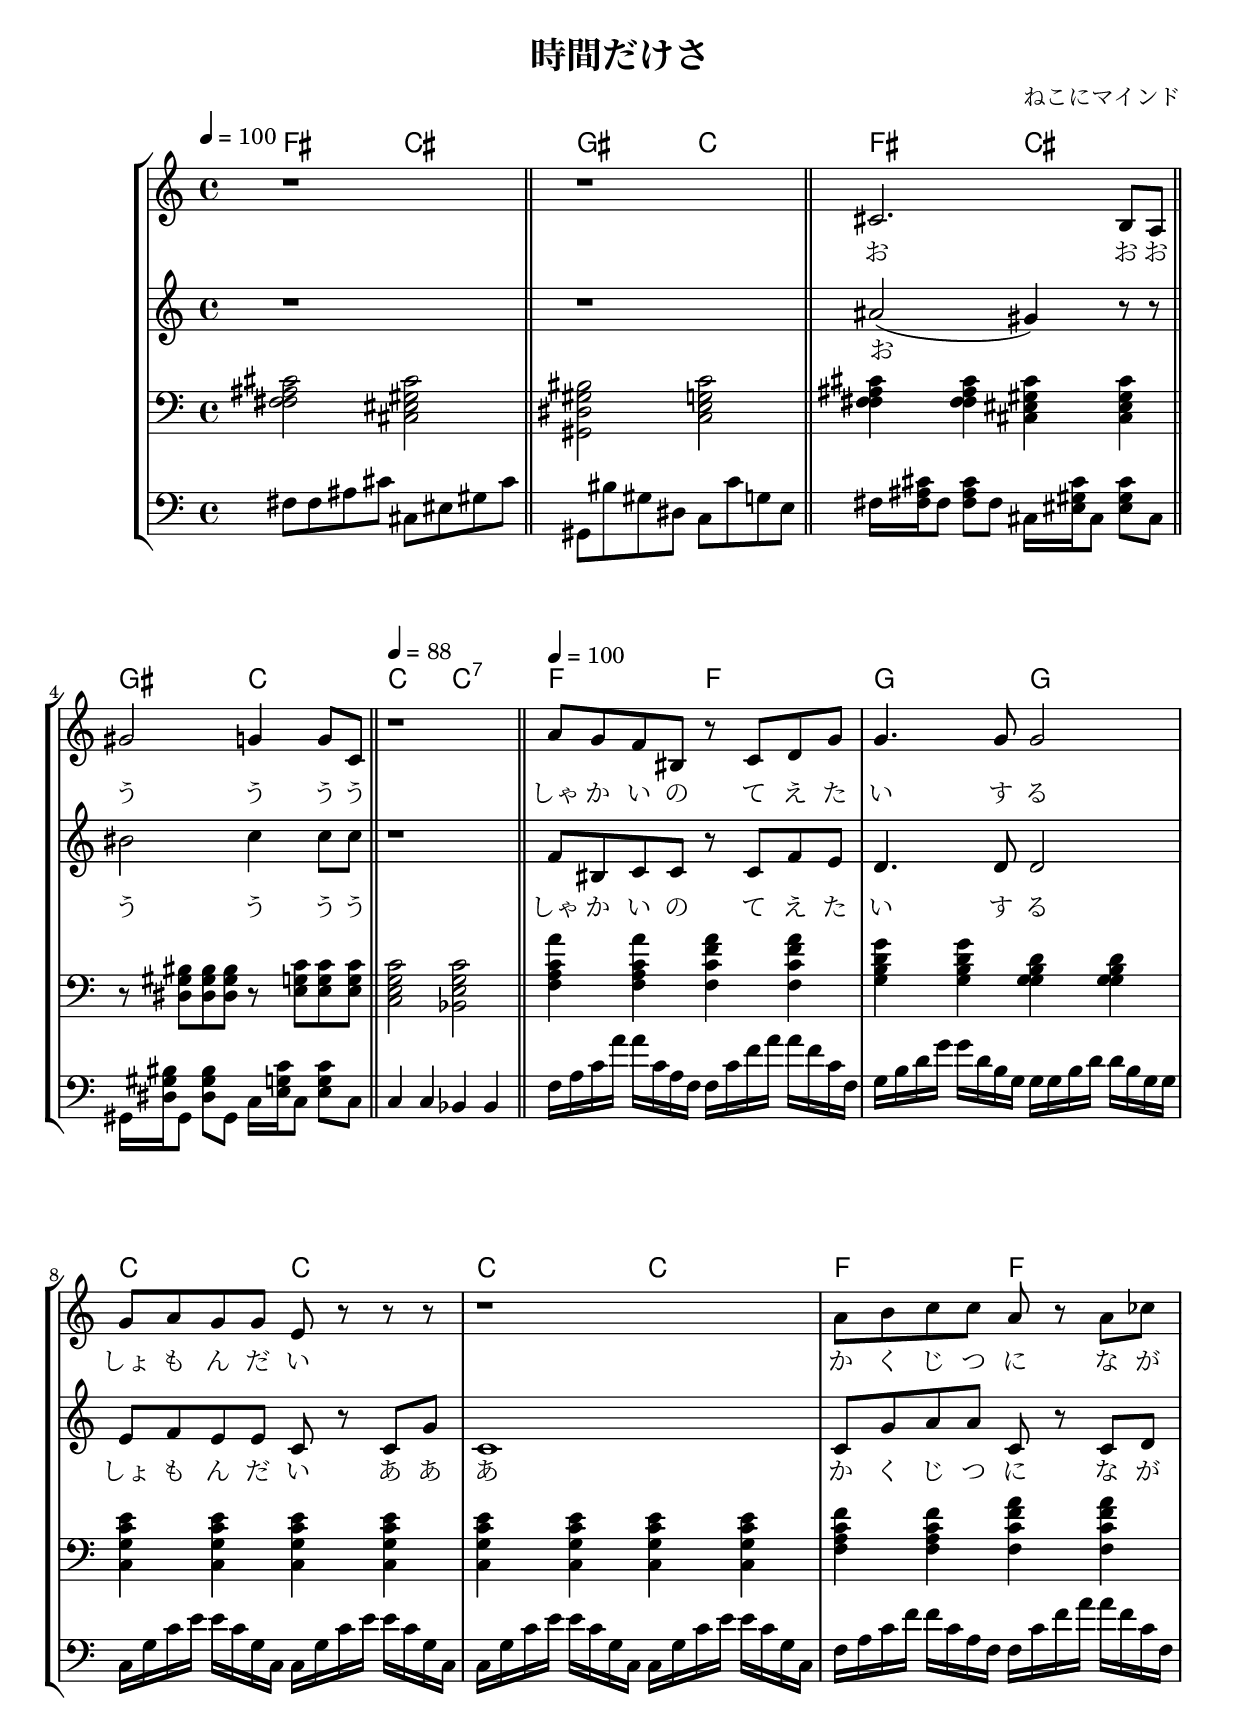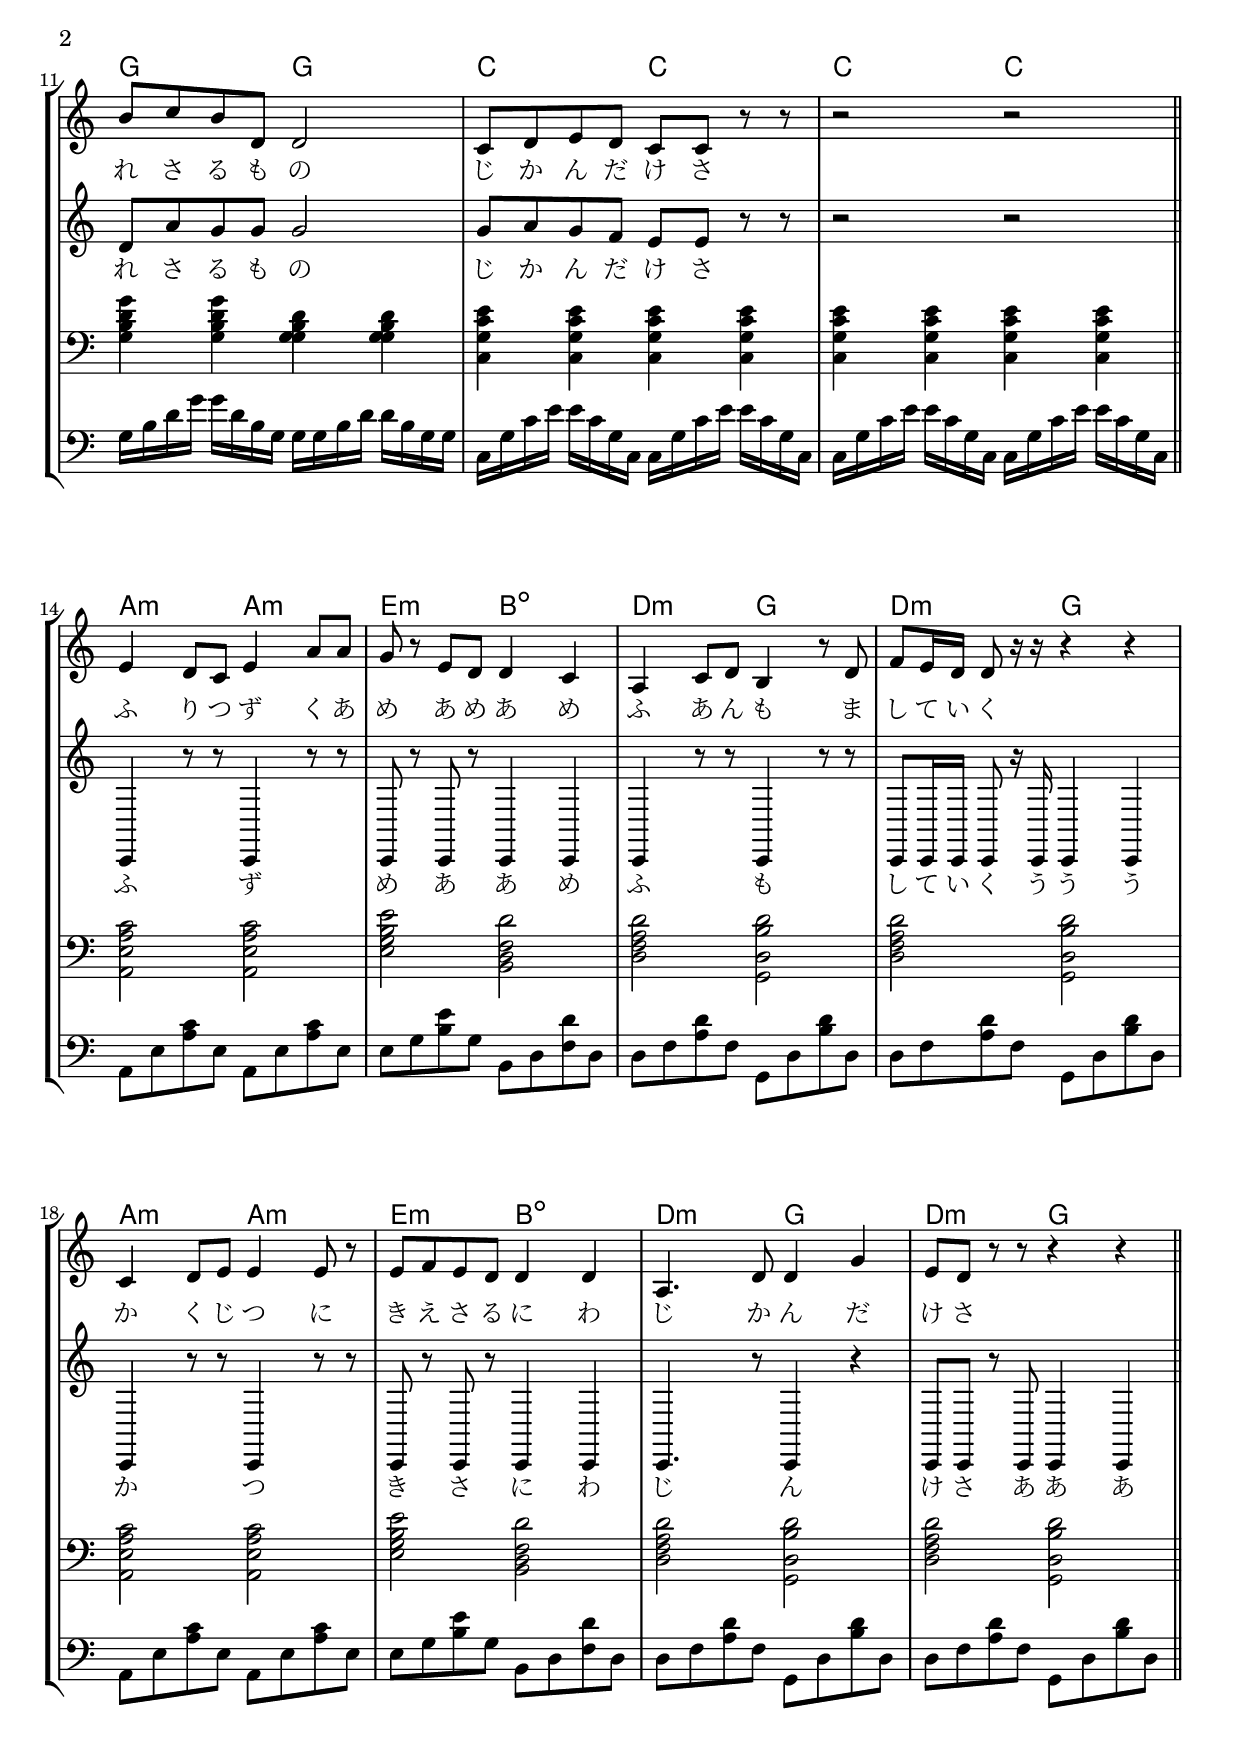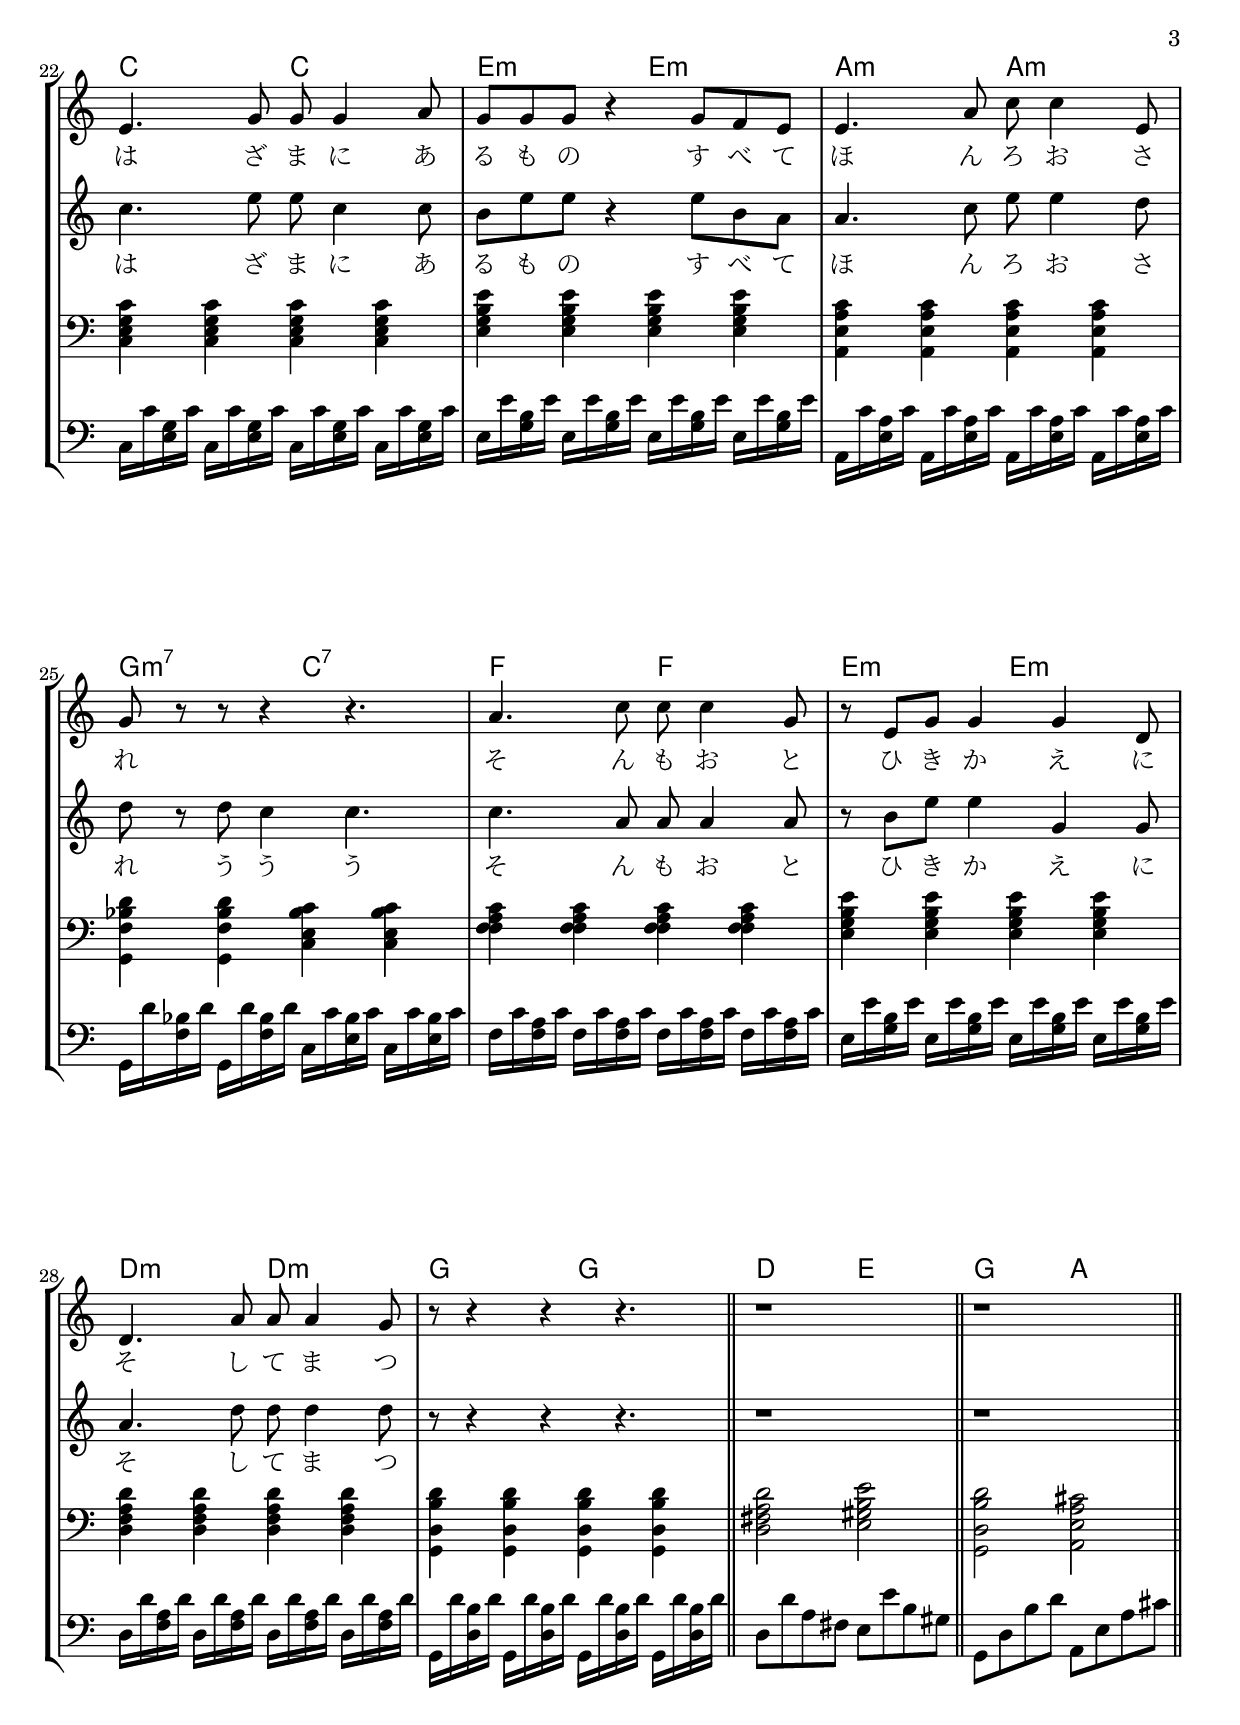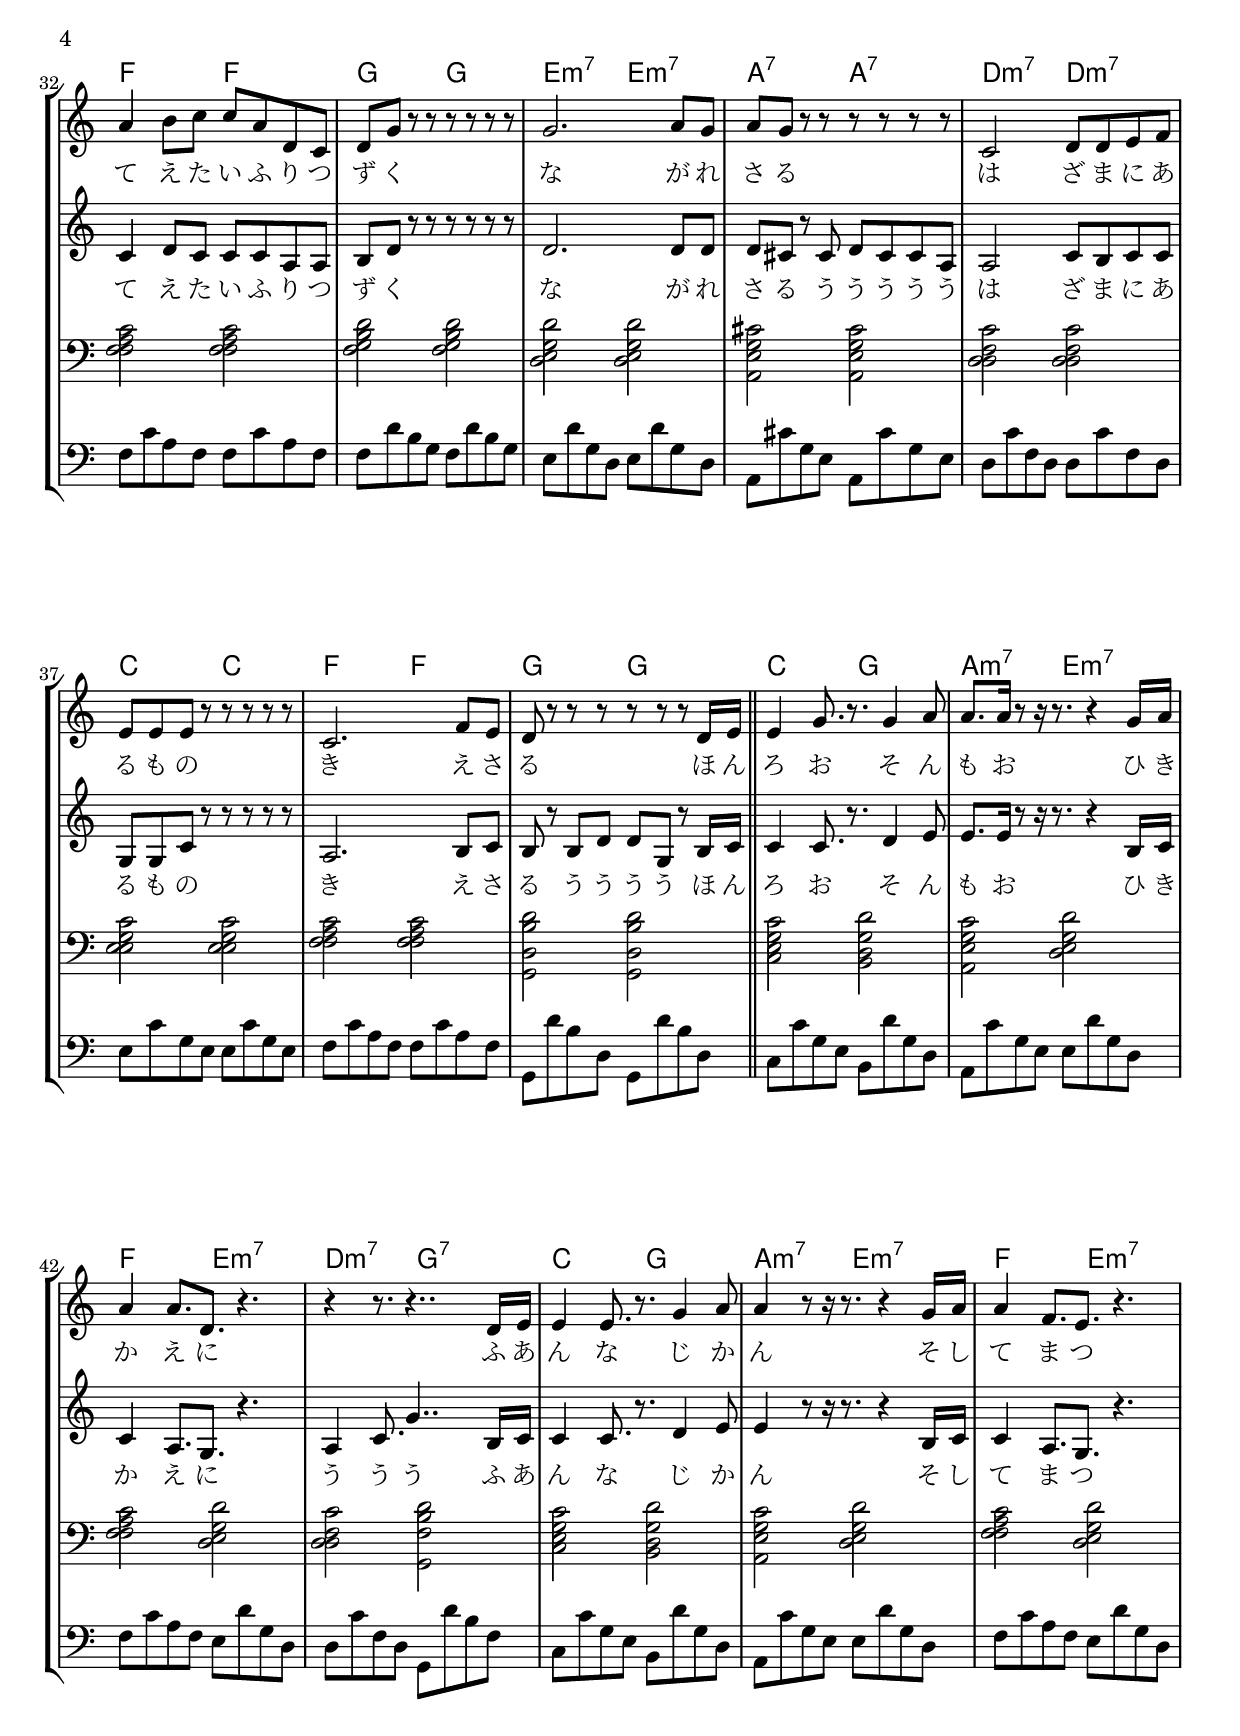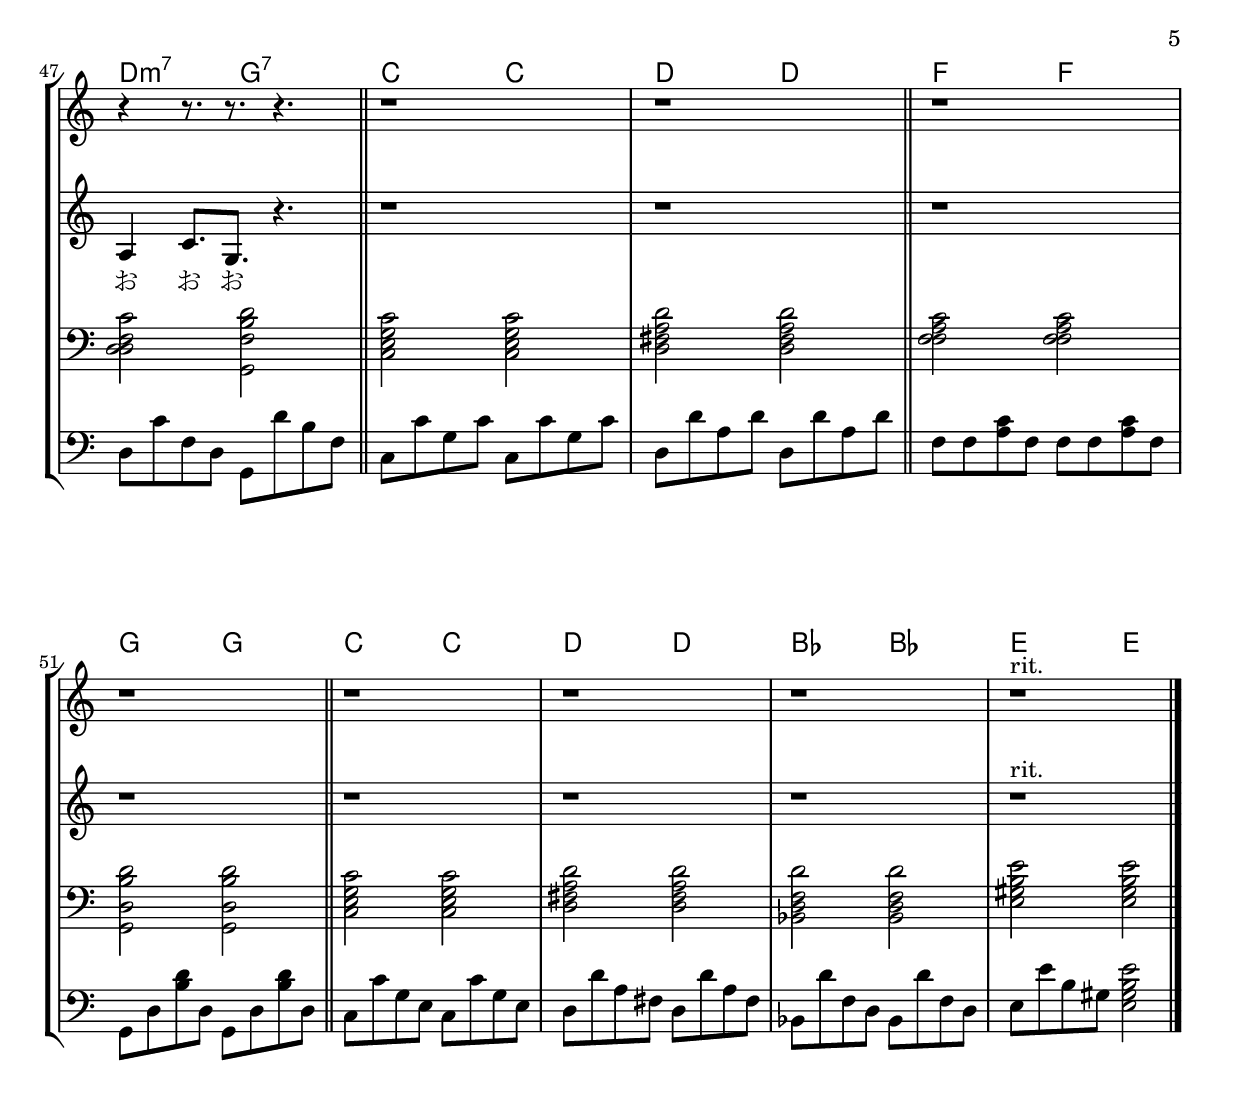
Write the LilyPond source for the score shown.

\version "2.12.1"

\header {
	title = \markup {時間だけさ}
	composer = \markup \center-column {ねこにマインド}
}

harmony = \chordmode {
	fis2 cis 

	gis c 

	fis cis 

	gis c 

	c c:7 

	f f g g c c c c f f g g c c c c 

	a:m a:m e:m b:dim d:m g d:m g a:m a:m e:m b:dim d:m g d:m g 

	c c e:m e:m a:m a:m g:min7 c:7 f f e:m e:m d:m d:m g g 

	d e 

	g a 

	f f g g e:min7 e:min7 a:7 a:7 d:min7 d:min7 c c f f g g 

	c g a:min7 e:min7 f e:min7 d:min7 g:7 c g a:min7 e:min7 f e:min7 d:min7 g:7 

	c c d d 

	f f g g 

	c c d d bes bes e e 
}

melody = {
	\key c \major
	\tempo 4 = 100
	r1   
	r1   
	\set Staff.midiInstrument = #"Lead 1 (square)"
	\set Staff.midiMinimumVolume = #0.7
	\set Staff.midiMaximumVolume = #0.9
	cis'2.  b8  a8
	\set Staff.midiInstrument = #"Synth Drum"
	\set Staff.midiMinimumVolume = #0.7
	\set Staff.midiMaximumVolume = #0.9
	gis'2  g'4  g'8  c'8
	\tempo 4 = 88
	r1   
	\set Staff.midiInstrument = #"mmi0.45"
	\set Staff.midiMinimumVolume = #0.7
	\set Staff.midiMaximumVolume = #0.9
		\tempo 4 = 100
a'8  g'8  f'8  bis8  r8  c'8  d'8  g'8 
	g'4.  g'8  g'2 
	g'8  a'8  g'8  g'8  e'8  r8  r8  r8 
	r1 
	a'8  b'8  c''8  c''8  a'8  r8  a'8  ces''8 
	b'8  c''8  b'8  d'8  d'2 
	c'8  d'8  e'8  d'8  c'8  c'8  r8  r8 
	r2  r2
	\set Staff.midiInstrument = #"mmi0.45"
	\set Staff.midiMinimumVolume = #0.7
	\set Staff.midiMaximumVolume = #0.9
	e'4  d'8  c'8  e'4  a'8  a'8 
	g'8  r8  e'8  d'8  d'4  c'4 
	a4  c'8  d'8  b4  r8  d'8 
	f'8  e'16  d'16  d'8  r16  r16  r4  r4 
	c'4  d'8  e'8  e'4  e'8  r8 
	e'8  f'8  e'8  d'8  d'4  d'4 
	a4.  d'8  d'4  g'4 
	e'8  d'8  r8  r8  r4  r4
	\set Staff.midiInstrument = #"mmi0.45"
	\set Staff.midiMinimumVolume = #0.7
	\set Staff.midiMaximumVolume = #0.9
	e'4.  g'8  g'8  g'4  a'8 
	g'8  g'8  g'8  r4  g'8  f'8  e'8 
	e'4.  a'8  c''8  c''4  e'8 
	g'8  r8  r8  r4  r4. 
	a'4.  c''8  c''8  c''4  g'8 
	r8  e'8  g'8  g'4  g'4  d'8 
	d'4.  a'8  a'8  a'4  g'8 
	r8  r4  r4  r4.
	r1   
	r1   
	\set Staff.midiInstrument = #"Pad 3 (polysynth)"
	\set Staff.midiMinimumVolume = #0.7
	\set Staff.midiMaximumVolume = #0.9
	a'4  b'8  c''8  c''8  a'8  d'8  c'8 
	d'8  g'8  r8  r8  r8  r8  r8  r8 
	g'2.  a'8  g'8 
	a'8  g'8  r8  r8  r8  r8  r8  r8 
	c'2  d'8  d'8  e'8  f'8 
	e'8  e'8  e'8  r8  r8  r8  r8  r8 
	c'2.  f'8  e'8 
	d'8  r8  r8  r8  r8  r8  r8  	\set Staff.midiInstrument = #"Pad 5 (bowed)"
	\set Staff.midiMinimumVolume = #0.7
	\set Staff.midiMaximumVolume = #0.9
	d'16  e'16 
	e'4  g'8.  r8.  g'4  a'8 
	a'8.  a'16  r8  r16  r8.  r4  g'16  a'16 
	a'4  a'8.  d'8.  r4. 
	r4  r8.  r4..  d'16  e'16 
	e'4  e'8.  r8.  g'4  a'8 
	a'4  r8  r16  r8.  r4  g'16  a'16 
	a'4  f'8.  e'8.  r4. 
	r4  r8.  r8.  	r4. 	r1 | r1   
	r1 | r1   
	r1 | r1 | r1 | r1^"rit." \bar "|."
}

words = \lyricmode {
	
	
	お  お  お  
	う  う  う  う  
	
	しゃ  か  い  の  て  え  た  い  す  る  しょ  も  ん  だ  い  か  く  じ  つ  に  な  が  れ  さ  る  も  の  じ  か  ん  だ  け  さ  
	ふ  り  つ  ず  く  あ  め  あ  め  あ  め  ふ  あ  ん  も  ま  し  て  い  く  か  く  じ  つ  に  き  え  さ  る  に  わ  じ  か  ん  だ  け  さ  
	は  ざ  ま  に  あ  る  も  の  す  べ  て  ほ  ん  ろ  お  さ  れ  そ  ん  も  お  と  ひ  き  か  え  に  そ  し  て  ま  つ  
	
	
	て  え  た  い  ふ  り  つ  ず  く  な  が  れ  さ  る  は  ざ  ま  に  あ  る  も  の  き  え  さ  る  
	ほ  ん  ろ  お  そ  ん  も  お  ひ  き  か  え  に  ふ  あ  ん  な  じ  か  ん  そ  し  て  ま  つ  
	
	
	
}

secondmelody = {
	\key c \major
	\tempo 4 = 100
	r1   
	r1   
	\set Staff.midiInstrument = #"French Horn"
	\set Staff.midiMinimumVolume = #0.7
	\set Staff.midiMaximumVolume = #0.9
	ais'2  (gis'4)  r8  r8
	\set Staff.midiInstrument = #"Reverse Cymbal"
	\set Staff.midiMinimumVolume = #0.7
	\set Staff.midiMaximumVolume = #0.9
	bis'2  c''4  c''8  c''8
	\tempo 4 = 88
	r1   
	\set Staff.midiInstrument = #"Lead 7 (fifths)"
	\set Staff.midiMinimumVolume = #0.7
	\set Staff.midiMaximumVolume = #0.9
		\tempo 4 = 100
f'8  bis8  c'8  c'8  r8  c'8  f'8  e'8 
	d'4.  d'8  d'2 
	e'8  f'8  e'8  e'8  c'8  r8  c'8  g'8 
	c'1 
	c'8  g'8  a'8  a'8  c'8  r8  c'8  d'8 
	d'8  a'8  g'8  g'8  g'2 
	g'8  a'8  g'8  f'8  e'8  e'8  r8  r8 
	r2  r2
	\set Staff.midiInstrument = #"Slap Bass 1"
	\set Staff.midiMinimumVolume = #0.7
	\set Staff.midiMaximumVolume = #0.9
	c,4  r8  r8  c,4  r8  r8 
	c,8  r8  c,8  r8  c,4  c,4 
	c,4  r8  r8  c,4  r8  r8 
	c,8  c,16  c,16  c,8  r16  c,16  c,4  c,4 
	c,4  r8  r8  c,4  r8  r8 
	c,8  r8  c,8  r8  c,4  c,4 
	c,4.  r8  c,4  r4 
	c,8  c,8  r8  c,8  c,4  c,4
	\set Staff.midiInstrument = #"fss0.42"
	\set Staff.midiMinimumVolume = #0.7
	\set Staff.midiMaximumVolume = #0.9
	c''4.  e''8  e''8  c''4  c''8 
	b'8  e''8  e''8  r4  e''8  b'8  a'8 
	a'4.  c''8  e''8  e''4  d''8 
	d''8  r8  d''8  c''4  c''4. 
	c''4.  a'8  a'8  a'4  a'8 
	r8  b'8  e''8  e''4  g'4  g'8 
	a'4.  d''8  d''8  d''4  d''8 
	r8  r4  r4  r4.
	r1   
	r1   
	\set Staff.midiInstrument = #"String Ensemble 2"
	\set Staff.midiMinimumVolume = #0.7
	\set Staff.midiMaximumVolume = #0.9
	c'4  d'8  c'8  c'8  c'8  a8  a8 
	b8  d'8  r8  r8  r8  r8  r8  r8 
	d'2.  d'8  d'8 
	d'8  cis'8  r8  cis'8  d'8  cis'8  cis'8  a8 
	a2  c'8  b8  c'8  c'8 
	g8  g8  c'8  r8  r8  r8  r8  r8 
	a2.  b8  c'8 
	b8  r8  b8  d'8  d'8  g8  r8  	\set Staff.midiInstrument = #"Vibraphone"
	\set Staff.midiMinimumVolume = #0.7
	\set Staff.midiMaximumVolume = #0.9
	b16  c'16 
	c'4  c'8.  r8.  d'4  e'8 
	e'8.  e'16  r8  r16  r8.  r4  b16  c'16 
	c'4  a8.  g8.  r4. 
	a4  c'8.  g'4..  b16  c'16 
	c'4  c'8.  r8.  d'4  e'8 
	e'4  r8  r16  r8.  r4  b16  c'16 
	c'4  a8.  g8.  r4. 
	a4  c'8.  g8.  	r4. 	r1 | r1   
	r1 | r1   
	r1 | r1 | r1 | r1^"rit." \bar "|."
}

secondwords = \lyricmode {
	
	
	お  
	う  う  う  う  
	
	しゃ  か  い  の  て  え  た  い  す  る  しょ  も  ん  だ  い  あ  あ  あ  か  く  じ  つ  に  な  が  れ  さ  る  も  の  じ  か  ん  だ  け  さ  
	ふ  ず  め  あ  あ  め  ふ  も  し  て  い  く  う  う  う  か  つ  き  さ  に  わ  じ  ん  け  さ  あ  あ  あ  
	は  ざ  ま  に  あ  る  も  の  す  べ  て  ほ  ん  ろ  お  さ  れ  う  う  う  そ  ん  も  お  と  ひ  き  か  え  に  そ  し  て  ま  つ  
	
	
	て  え  た  い  ふ  り  つ  ず  く  な  が  れ  さ  る  う  う  う  う  う  は  ざ  ま  に  あ  る  も  の  き  え  さ  る  う  う  う  う  
	ほ  ん  ろ  お  そ  ん  も  お  ひ  き  か  え  に  う  う  う  ふ  あ  ん  な  じ  か  ん  そ  し  て  ま  つ  お  お  お  
	
	
	
}

tempochange = {
	\tempo 4 = 100
	r1 \bar "||"
	\tempo 4 = 100
	r1 \bar "||"
	\tempo 4 = 100
	r1 \bar "||"
	\tempo 4 = 100
	r1 \bar "||"
	\tempo 4 = 88
	r1 \bar "||"
	\tempo 4 = 100
	r1 | r1 | r1 | r1 | r1 | r1 | r1 | r1 \bar "||"
	\tempo 4 = 100
	r1 | r1 | r1 | r1 | r1 | r1 | r1 | r1 \bar "||"
	\tempo 4 = 100
	r1 | r1 | r1 | r1 | r1 | r1 | r1 | r1 \bar "||"
	\tempo 4 = 100
	r1 \bar "||"
	\tempo 4 = 100
	r1 \bar "||"
	\tempo 4 = 100
	r1 | r1 | r1 | r1 | r1 | r1 | r1 | r1 \bar "||"
	\tempo 4 = 100
	r1 | r1 | r1 | r1 | r1 | r1 | r1 | r1 \bar "||"
	\tempo 4 = 100
	r1 | r1 \bar "||"
	\tempo 4 = 100
	r1 | r1 \bar "||"
	\tempo 4 = 100
	r1 | r1 | r1 | \tempo 4 = 75 r2 \tempo 4 = 66 r2 \bar "|."
}

mainacc = {
	\clef bass
	\set Staff.midiInstrument = #"Electric Grand"
	\set Staff.midiMinimumVolume = #0.3
	\set Staff.midiMaximumVolume = #0.6
	\key c \major
	\tempo 4 = 100
	<fis fis ais cis'>2
	<cis eis gis cis'>2
	\bar "||"

	\set Staff.midiInstrument = #"Electric Grand"
	\set Staff.midiMinimumVolume = #0.3
	\set Staff.midiMaximumVolume = #0.6
	<gis, dis gis bis>2
	<c e g c'>2
	\bar "||"

	\set Staff.midiInstrument = #"Electric Piano 1"
	\set Staff.midiMinimumVolume = #0.3
	\set Staff.midiMaximumVolume = #0.6
	<fis fis ais cis'>4 <fis fis ais cis'>4
	<cis eis gis cis'>4 <cis eis gis cis'>4
	\bar "||"

	\set Staff.midiInstrument = #"Electric Grand"
	\set Staff.midiMinimumVolume = #0.3
	\set Staff.midiMaximumVolume = #0.6
	r8 <dis gis bis>8 <dis gis bis>8 <dis gis bis>8
	r8 <e g c'>8 <e g c'>8 <e g c'>8
	\bar "||"

	\set Staff.midiInstrument = #"Electric Grand"
	\set Staff.midiMinimumVolume = #0.3
	\set Staff.midiMaximumVolume = #0.6
	\tempo 4 = 88
	<c e g c'>2
	<bes, e g c'>2
	\bar "||"

	\set Staff.midiInstrument = #"Rock Organ"
	\set Staff.midiMinimumVolume = #0.3
	\set Staff.midiMaximumVolume = #0.6
	\tempo 4 = 100
	<f a c' a'>4 <f a c' a'>4
	<f c' f' a'>4 <f c' f' a'>4
	<g b d' g'>4 <g b d' g'>4
	<g g b d'>4 <g g b d'>4
	<c g c' e'>4 <c g c' e'>4
	<c g c' e'>4 <c g c' e'>4
	<c g c' e'>4 <c g c' e'>4
	<c g c' e'>4 <c g c' e'>4
	<f a c' f'>4 <f a c' f'>4
	<f c' f' a'>4 <f c' f' a'>4
	<g b d' g'>4 <g b d' g'>4
	<g g b d'>4 <g g b d'>4
	<c g c' e'>4 <c g c' e'>4
	<c g c' e'>4 <c g c' e'>4
	<c g c' e'>4 <c g c' e'>4
	<c g c' e'>4 <c g c' e'>4
	\bar "||"

	\set Staff.midiInstrument = #"Rock Organ"
	\set Staff.midiMinimumVolume = #0.3
	\set Staff.midiMaximumVolume = #0.6
	<a, e a c'>2
	<a, e a c'>2
	<e g b e'>2
	<b, d f d'>2
	<d f a d'>2
	<g, d b d'>2
	<d f a d'>2
	<g, d b d'>2
	<a, e a c'>2
	<a, e a c'>2
	<e g b e'>2
	<b, d f d'>2
	<d f a d'>2
	<g, d b d'>2
	<d f a d'>2
	<g, d b d'>2
	\bar "||"

	\set Staff.midiInstrument = #"Rock Organ"
	\set Staff.midiMinimumVolume = #0.3
	\set Staff.midiMaximumVolume = #0.6
	<c e g c'>4 <c e g c'>4
	<c e g c'>4 <c e g c'>4
	<e g b e'>4 <e g b e'>4
	<e g b e'>4 <e g b e'>4
	<a, e a c'>4 <a, e a c'>4
	<a, e a c'>4 <a, e a c'>4
	<g, f bes d'>4 <g, f bes d'>4
	<c e bes c'>4 <c e bes c'>4
	<f f a c'>4 <f f a c'>4
	<f f a c'>4 <f f a c'>4
	<e g b e'>4 <e g b e'>4
	<e g b e'>4 <e g b e'>4
	<d f a d'>4 <d f a d'>4
	<d f a d'>4 <d f a d'>4
	<g, d b d'>4 <g, d b d'>4
	<g, d b d'>4 <g, d b d'>4
	\bar "||"

	\set Staff.midiInstrument = #"Rock Organ"
	\set Staff.midiMinimumVolume = #0.3
	\set Staff.midiMaximumVolume = #0.6
	<d fis a d'>2
	<e gis b e'>2
	\bar "||"

	\set Staff.midiInstrument = #"Rock Organ"
	\set Staff.midiMinimumVolume = #0.3
	\set Staff.midiMaximumVolume = #0.6
	<g, d b d'>2
	<a, e a cis'>2
	\bar "||"

	\set Staff.midiInstrument = #"Rock Organ"
	\set Staff.midiMinimumVolume = #0.3
	\set Staff.midiMaximumVolume = #0.6
	<f f a c'>2
	<f f a c'>2
	<f g b d'>2
	<f g b d'>2
	<e d g d'>2
	<e d g d'>2
	<a, e g cis'>2
	<a, e g cis'>2
	<d d f c'>2
	<d d f c'>2
	<e e g c'>2
	<e e g c'>2
	<f f a c'>2
	<f f a c'>2
	<g, d b d'>2
	<g, d b d'>2
	\bar "||"

	\set Staff.midiInstrument = #"Rock Organ"
	\set Staff.midiMinimumVolume = #0.3
	\set Staff.midiMaximumVolume = #0.6
	<c e g c'>2
	<b, d g d'>2
	<a, e g c'>2
	<e d g d'>2
	<f f a c'>2
	<e d g d'>2
	<d d f c'>2
	<g, f b d'>2
	<c e g c'>2
	<b, d g d'>2
	<a, e g c'>2
	<e d g d'>2
	<f f a c'>2
	<e d g d'>2
	<d d f c'>2
	<g, f b d'>2
	\bar "||"

	\set Staff.midiInstrument = #"Rock Organ"
	\set Staff.midiMinimumVolume = #0.3
	\set Staff.midiMaximumVolume = #0.6
	<c e g c'>2
	<c e g c'>2
	<d fis a d'>2
	<d fis a d'>2
	\bar "||"

	\set Staff.midiInstrument = #"Rock Organ"
	\set Staff.midiMinimumVolume = #0.3
	\set Staff.midiMaximumVolume = #0.6
	<f f a c'>2
	<f f a c'>2
	<g, d b d'>2
	<g, d b d'>2
	\bar "||"

	\set Staff.midiInstrument = #"Rock Organ"
	\set Staff.midiMinimumVolume = #0.3
	\set Staff.midiMaximumVolume = #0.6
	<c e g c'>2
	<c e g c'>2
	<d fis a d'>2
	<d fis a d'>2
	<bes, d f d'>2
	<bes, d f d'>2
	<e gis b e'>2
	<e gis b e'>2
	\bar "|."
}

subacc = {
	\clef bass
	\set Staff.midiInstrument = #"Pad 4 (choir)"
	\set Staff.midiMinimumVolume = #0.3
	\set Staff.midiMaximumVolume = #0.6
	\key c \major
	\tempo 4 = 100
	fis8 fis8 ais8 cis'8
	cis8 eis8 gis8 cis'8
	\bar "||"

	\set Staff.midiInstrument = #"Pad 4 (choir)"
	\set Staff.midiMinimumVolume = #0.3
	\set Staff.midiMaximumVolume = #0.6
	gis,8 bis gis dis
	c8 c' g e
	\bar "||"

	\set Staff.midiInstrument = #"Guitar Fret Noise"
	\set Staff.midiMinimumVolume = #0.3
	\set Staff.midiMaximumVolume = #0.6
	fis16 <fis ais cis'>16 fis8 <fis ais cis'>8 fis8
	cis16 <eis gis cis'>16 cis8 <eis gis cis'>8 cis8
	\bar "||"

	\set Staff.midiInstrument = #"Pad 1 (new age)"
	\set Staff.midiMinimumVolume = #0.3
	\set Staff.midiMaximumVolume = #0.6
	gis,16 <dis gis bis>16 gis,8 <dis gis bis>8 gis,8
	c16 <e g c'>16 c8 <e g c'>8 c8
	\bar "||"

	\set Staff.midiInstrument = #"Pad 3 (polysynth)"
	\set Staff.midiMinimumVolume = #0.3
	\set Staff.midiMaximumVolume = #0.6
	\tempo 4 = 88
	c4 c4
	bes,4 bes,4
	\bar "||"

	\set Staff.midiInstrument = #"Pad 7 (halo)"
	\set Staff.midiMinimumVolume = #0.3
	\set Staff.midiMaximumVolume = #0.6
	\tempo 4 = 100
	f16 a c' a' a' c' a f
	f16 c' f' a' a' f' c' f
	g16 b d' g' g' d' b g
	g16 g b d' d' b g g
	c16 g c' e' e' c' g c
	c16 g c' e' e' c' g c
	c16 g c' e' e' c' g c
	c16 g c' e' e' c' g c
	f16 a c' f' f' c' a f
	f16 c' f' a' a' f' c' f
	g16 b d' g' g' d' b g
	g16 g b d' d' b g g
	c16 g c' e' e' c' g c
	c16 g c' e' e' c' g c
	c16 g c' e' e' c' g c
	c16 g c' e' e' c' g c
	\bar "||"

	\set Staff.midiInstrument = #"FX 2 (soundtrack)"
	\set Staff.midiMinimumVolume = #0.3
	\set Staff.midiMaximumVolume = #0.6
	a,8 e <a c'> e
	a,8 e <a c'> e
	e8 g <b e'> g
	b,8 d <f d'> d
	d8 f <a d'> f
	g,8 d <b d'> d
	d8 f <a d'> f
	g,8 d <b d'> d
	a,8 e <a c'> e
	a,8 e <a c'> e
	e8 g <b e'> g
	b,8 d <f d'> d
	d8 f <a d'> f
	g,8 d <b d'> d
	d8 f <a d'> f
	g,8 d <b d'> d
	\bar "||"

	\set Staff.midiInstrument = #"FX 2 (soundtrack)"
	\set Staff.midiMinimumVolume = #0.3
	\set Staff.midiMaximumVolume = #0.6
	c16 c' <e g> c' c c' <e g> c'
	c16 c' <e g> c' c c' <e g> c'
	e16 e' <g b> e' e e' <g b> e'
	e16 e' <g b> e' e e' <g b> e'
	a,16 c' <e a> c' a, c' <e a> c'
	a,16 c' <e a> c' a, c' <e a> c'
	g,16 d' <f bes> d' g, d' <f bes> d'
	c16 c' <e bes> c' c c' <e bes> c'
	f16 c' <f a> c' f c' <f a> c'
	f16 c' <f a> c' f c' <f a> c'
	e16 e' <g b> e' e e' <g b> e'
	e16 e' <g b> e' e e' <g b> e'
	d16 d' <f a> d' d d' <f a> d'
	d16 d' <f a> d' d d' <f a> d'
	g,16 d' <d b> d' g, d' <d b> d'
	g,16 d' <d b> d' g, d' <d b> d'
	\bar "||"

	\set Staff.midiInstrument = #"FX 2 (soundtrack)"
	\set Staff.midiMinimumVolume = #0.3
	\set Staff.midiMaximumVolume = #0.6
	d8 d' a fis
	e8 e' b gis
	\bar "||"

	\set Staff.midiInstrument = #"FX 2 (soundtrack)"
	\set Staff.midiMinimumVolume = #0.3
	\set Staff.midiMaximumVolume = #0.6
	g,8 d8 b8 d'8
	a,8 e8 a8 cis'8
	\bar "||"

	\set Staff.midiInstrument = #"FX 2 (soundtrack)"
	\set Staff.midiMinimumVolume = #0.3
	\set Staff.midiMaximumVolume = #0.6
	f8 c' a f
	f8 c' a f
	f8 d' b g
	f8 d' b g
	e8 d' g d
	e8 d' g d
	a,8 cis' g e
	a,8 cis' g e
	d8 c' f d
	d8 c' f d
	e8 c' g e
	e8 c' g e
	f8 c' a f
	f8 c' a f
	g,8 d' b d
	g,8 d' b d
	\bar "||"

	\set Staff.midiInstrument = #"FX 2 (soundtrack)"
	\set Staff.midiMinimumVolume = #0.3
	\set Staff.midiMaximumVolume = #0.6
	c8 c' g e
	b,8 d' g d
	a,8 c' g e
	e8 d' g d
	f8 c' a f
	e8 d' g d
	d8 c' f d
	g,8 d' b f
	c8 c' g e
	b,8 d' g d
	a,8 c' g e
	e8 d' g d
	f8 c' a f
	e8 d' g d
	d8 c' f d
	g,8 d' b f
	\bar "||"

	\set Staff.midiInstrument = #"FX 2 (soundtrack)"
	\set Staff.midiMinimumVolume = #0.3
	\set Staff.midiMaximumVolume = #0.6
	c8 c' g c'
	c8 c' g c'
	d8 d' a d'
	d8 d' a d'
	\bar "||"

	\set Staff.midiInstrument = #"FX 2 (soundtrack)"
	\set Staff.midiMinimumVolume = #0.3
	\set Staff.midiMaximumVolume = #0.6
	f8 f <a c'> f
	f8 f <a c'> f
	g,8 d <b d'> d
	g,8 d <b d'> d
	\bar "||"

	\set Staff.midiInstrument = #"FX 2 (soundtrack)"
	\set Staff.midiMinimumVolume = #0.3
	\set Staff.midiMaximumVolume = #0.6
	c8 c' g e
	c8 c' g e
	d8 d' a fis
	d8 d' a fis
	bes,8 d' f d
	bes,8 d' f d
	e8 e' b gis
	<e gis b e'>2
	\bar "|."
}

percA = {
	\drummode {
	r2 r8 hho4 hho8  \bar "||"
	r2. hho4  \bar "||"
	r8 hh2. r8  \bar "||"
	r8 hh2. r8  \bar "||"
	r1 \bar "||"
	cymr4 cymr4 cymr4 cymr4  |cymr4 cymr8 cymr16 cymr16 cymr4 cymr4  |cymr4 cymr4 cymr4 cymr4  |cymr4 cymr2.  |cymr4 cymr4 cymr4 cymr4  |cymr4 cymr8 cymr16 cymr16 cymr4 cymr4  |cymr4 cymr4 cymr4 cymr4  |cymr4 cymr2.  \bar "||"
	r1  |r1  |r1  |r1  |r1  |r1  |r1  |r2 r8 hho4 hho8  \bar "||"
	cymr4 cymr4 cymr4 cymr4  |cymr4 cymr8 cymr16 cymr16 cymr4 cymr4  |cymr4 cymr4 cymr4 cymr4  |cymr4 cymr2.  |cymr4 cymr4 cymr4 cymr4  |cymr4 cymr8 cymr16 cymr16 cymr4 cymr4  |cymr4 cymr4 cymr4 cymr4  |cymr4 cymr2.  \bar "||"
	r2 hho2  \bar "||"
	hh4 hh8 hh4. hh4  \bar "||"
	r8 cymr16 cymr16 cymr8 cymr16 cymr16 cymr8 cymr16 cymr16 cymr8 cymr8  |cymr8 cymr16 cymr16 cymr8 cymr16 cymr16 cymr8 cymr16 cymr16 cymr8 cymr8  |cymr8 cymr16 cymr16 cymr8 cymr16 cymr16 cymr8 cymr16 cymr16 cymr8 cymr16 cymr16  |cymr8 cymr16 cymr16 cymr8 cymr16 cymr16 cymr8 cymr16 cymr16 cymr8 cymr8  |r8 cymr16 cymr16 cymr8 cymr16 cymr16 cymr8 cymr16 cymr16 cymr8 cymr8  |cymr8 cymr16 cymr16 cymr8 cymr16 cymr16 cymr8 cymr16 cymr16 cymr8 cymr8  |cymr8 cymr16 cymr16 cymr8 cymr16 cymr16 cymr8 cymr16 cymr16 cymr8 cymr16 cymr16  |cymr8 cymr16 cymr16 cymr8 cymr16 cymr16 cymr8 cymr16 cymr16 cymr8 cymr8  \bar "||"
	hh8 hh8 hh8 hh8 hh8 hh8 hh8 hh8  |hh8 hh8 hh8 hh8 hh4 hh8 hh8  |hh8 hh8 hh8 hh8 hh8 hh8 hh8 hh8  |hh8 hh8 hh8 hh2 r8  |hh8 hh8 hh8 hh8 hh8 hh8 hh8 hh8  |hh8 hh8 hh8 hh8 hh4 hh8 hh8  |hh8 hh8 hh8 hh8 hh8 hh8 hh8 hh8  |r8 hh2. r8  \bar "||"
	cymr4 cymr4 cymr4 cymr4  |cymr4 cymr8 cymr16 cymr16 cymr4 cymr4  \bar "||"
	r1  |r2 r8 hho4 hho8  \bar "||"
	hh8 hh8 hh8 hh8 hh8 hh8 hh8 hh8  |hh8 hh8 hh8 hh8 hh4 hh8 hh8  |hh8 hh8 hh8 hh8 hh8 hh8 hh8 hh8  |r8 hh2. r8  \bar "|."
	}
}

percB = {
	\drummode {
	hhp4 hhp4 hhp4 hhp4  \bar "||"
	r16 hhp16 hhp8 hhp16 hhp8 hhp2 hhp16  \bar "||"
	r4 sn2 sn4  \bar "||"
	r4 sn2 sn4  \bar "||"
	r1 \bar "||"
	r2 sn2  |r2 sn2  |r2 sn2  |r8 sn8 sn2.  |r2 sn2  |r2 sn2  |r2 sn2  |r8 sn8 sn2.  \bar "||"
	r4. hhp2 hhp8  |r4. hhp2 hhp8  |r4. hhp2 hhp8  |r4. hhp2 hhp8  |r4. hhp2 hhp8  |r4. hhp2 hhp8  |r4. hhp2 hhp8  |hhp4 hhp4 hhp4 hhp4  \bar "||"
	r2 sn2  |r2 sn2  |r2 sn2  |r8 sn8 sn2.  |r2 sn2  |r2 sn2  |r2 sn2  |r8 sn8 sn2.  \bar "||"
	hh8 hh16 hh16 hh8 hh16 hh8 hh4. r16  \bar "||"
	r8 hhp2 hhp4.  \bar "||"
	r4 sn2 sn4  |r4 sn8 sn4. sn4  |r4 sn2 sn4  |r4 sn8 sn4. sn4  |r4 sn2 sn4  |r4 sn8 sn4. sn4  |r4 sn2 sn4  |r4 sn2 sn8 sn16 sn16  \bar "||"
	r4 sn8. sn8 sn8. sn8. sn16  |r4 sn8. sn8 sn8. sn4  |r4 sn8. sn8 sn8. sn8. sn16  |r8 sn8 sn4 sn8 sn16 sn8 sn8 sn16  |r4 sn8. sn8 sn8. sn8. sn16  |r4 sn8. sn8 sn8. sn4  |r4 sn8. sn8 sn8. sn8. sn16  |r4 sn2 sn4  \bar "||"
	r2 sn2  |r2 sn2  \bar "||"
	r4. hhp2 hhp8  |hhp4 hhp4 hhp4 hhp4  \bar "||"
	r4 sn8. sn8 sn8. sn8. sn16  |r4 sn8. sn8 sn8. sn4  |r4 sn8. sn8 sn8. sn8. sn16  |r4 sn2 sn4  \bar "|."
	}
}

percC = {
	\drummode {
	r4. hh2 r8  \bar "||"
	hh8. hh8. hh4 hh4 hh8  \bar "||"
	bd8 bd4. bd4. bd8  \bar "||"
	bd8 bd4. bd4. bd8  \bar "||"
	r1 \bar "||"
	bd2. r8 bd8  |bd2. r8 bd8  |bd2. r8 bd8  |bd4. bd8 bd4. bd8  |bd2. r8 bd8  |bd2. r8 bd8  |bd2. r8 bd8  |bd2 r8 bd4.  \bar "||"
	hh4 hh4 hh4 hh4  |hh4 hh4 hh4 hh4  |hh4 hh4 hh4 hh4  |hh4 hh4 hh4 hh4  |hh4 hh4 hh4 hh4  |hh4 hh4 hh4 hh4  |hh4 hh4 hh4 hh4  |r4. hh2 r8  \bar "||"
	bd2. r8 bd8  |bd2. r8 bd8  |bd2. r8 bd8  |bd4. bd8 bd4. bd8  |bd2. r8 bd8  |bd2. r8 bd8  |bd2. r8 bd8  |bd2 r8 bd4.  \bar "||"
	r4 sn4. sn16 sn8 sn16 sn16 sn16  \bar "||"
	r4 sn2 sn8 sn16 sn16  \bar "||"
	bd8. bd16 bd8. bd16 bd8. bd16 bd8. bd16  |bd8. bd16 bd8. bd16 bd8. bd16 bd4  |bd8. bd16 bd8. bd16 bd8. bd16 bd8. bd16  |bd8. bd16 bd8. bd16 bd8. bd16 bd4  |bd8. bd16 bd8. bd16 bd8. bd16 bd8. bd16  |bd8. bd16 bd8. bd16 bd8. bd16 bd4  |bd8. bd16 bd8. bd16 bd8. bd16 bd8. bd16  |bd8. bd16 bd8. bd16 bd8. bd16 bd8. bd16  \bar "||"
	bd8 bd4 bd2 bd8  |bd8 bd2 bd4.  |bd8 bd4 bd2 bd8  |bd4 r16 bd8. bd2  |bd8 bd4 bd2 bd8  |bd8 bd2 bd4.  |bd8 bd4 bd2 bd8  |bd8 bd4. bd4. bd8  \bar "||"
	bd2. r8 bd8  |bd2 r8 bd4.  \bar "||"
	hh4 hh4 hh4 hh4  |r4. hh2 r8  \bar "||"
	bd8 bd4 bd2 bd8  |bd8 bd2 bd4.  |bd8 bd4 bd2 bd8  |bd8 bd4. bd4. bd8  \bar "|."
	}
}

percD = {
	\drummode {
	bd8. bd4. r16 bd4 bd8  \bar "||"
	r2 ss2  \bar "||"
	r1  \bar "||"
	r1  \bar "||"
	r1 \bar "||"
	r1 |r1 |r1 |r2 r8 tommh8 tommh4  |r1 |r1 |r1 |r8. tommh8. tommh2 r8  \bar "||"
	bd2. r8 bd8  |bd8. bd8. bd2 bd8  |bd2. r8 bd8  |bd8. bd8. bd2 bd8  |bd2. r8 bd8  |bd8. bd8. bd2 bd8  |bd2. r8 bd8  |bd8. bd4. r16 bd4 bd8  \bar "||"
	r1 |r1 |r1 |r2 r8 tommh8 tommh4  |r1 |r1 |r1 |r8. tommh8. tommh2 r8  \bar "||"
	bd4. bd8. bd4. r16  \bar "||"
	bd8 bd4 r16 bd8. bd4 bd8  \bar "||"
	r1  |r2 r16 tommh4. r16  |r1  |r2 r16 tommh4. r16  |r1  |r2 r16 tommh4. r16  |r1  |r4. tommh2 r8  \bar "||"
	r1  |r2 r8 hho4.  |r1  |r4. r16 hho2 r16  |r1  |r2 r8 hho4.  |r1  |r4. r16 hho2 r16  \bar "||"
	r1 |r8. tommh8. tommh2 r8  \bar "||"
	bd2. r8 bd8  |bd8. bd4. r16 bd4 bd8  \bar "||"
	r1  |r2 r8 hho4.  |r1  |r4. r16 hho2 r16  \bar "|."
	}
}

percE = {
	\drummode {
	r1 \bar "||"
	bd4. bd4 bd4.  \bar "||"
	cymc1  \bar "||"
	cymc1  \bar "||"
	r1 \bar "||"
	r1 |r1 |r1 |r2. r8 toml8  |r1 |r1 |r1 |r2. toml8 toml8  \bar "||"
	r1 | r1 | r1 | r1 | r1 | r1 | r1 | r1 \bar "||"
	r1 |r1 |r1 |r2. r8 toml8  |r1 |r1 |r1 |r2. toml8 toml8  \bar "||"
	r2. cymc4  \bar "||"
	r4. r16 hho2 r16  \bar "||"
	r1  |r2. r8 toml8  |r1  |r2. r8 toml8  |r1  |r2. r8 toml8  |r1  |r2 r16 toml4. r16  \bar "||"
	r1 |r1 |r1 |r1 |r1 |r1 |r1 |cymc1  \bar "||"
	r1 |r2. toml8 toml8  \bar "||"
	r1 | r1 \bar "||"
	r1 |r1 |r1 |cymc1  \bar "|."
	}
}

percF = {
	\drummode {
	r1 \bar "||"
	r1 \bar "||"
	r4 r16 tommh16 tommh4. tommh4  \bar "||"
	r4 r16 tommh16 tommh4. tommh4  \bar "||"
	r1 \bar "||"
	r1 |r1 |r1 |r1 |r1 |r1 |r1 |hho1  \bar "||"
	r1 | r1 | r1 | r1 | r1 | r1 | r1 | r1 \bar "||"
	r1 |r1 |r1 |r1 |r1 |r1 |r1 |hho1  \bar "||"
	r1 \bar "||"
	cymc1  \bar "||"
	cymc1  |r1 |r1 |r1 |cymc1  |r1 |r1 |r1 \bar "||"
	r1 |r1 |r1 |r1 |r1 |r1 |r1 |r4 r16 tommh16 tommh4. tommh4  \bar "||"
	r1 |hho1  \bar "||"
	r1 | r1 \bar "||"
	r1 |r1 |r1 |r4 r16 tommh16 tommh4. tommh4  \bar "|."
	}
}

percG = {
	\drummode {
	r1 \bar "||"
	r1 \bar "||"
	r4. r16 tomml4. tomml8.  \bar "||"
	r4. r16 tomml4. tomml8.  \bar "||"
	r1 \bar "||"
	r1 | r1 | r1 | r1 | r1 | r1 | r1 | r1 \bar "||"
	r1 | r1 | r1 | r1 | r1 | r1 | r1 | r1 \bar "||"
	r1 | r1 | r1 | r1 | r1 | r1 | r1 | r1 \bar "||"
	r1 \bar "||"
	r1 \bar "||"
	r1 | r1 | r1 | r1 | r1 | r1 | r1 | r1 \bar "||"
	r1 |r1 |r1 |r1 |r1 |r1 |r1 |r4. r16 tomml4. tomml8.  \bar "||"
	r1 | r1 \bar "||"
	r1 | r1 \bar "||"
	r1 |r1 |r1 |r4. r16 tomml4. tomml8.  \bar "|."
	}
}

percH = {
	\drummode {
	r1 \bar "||"
	r1 \bar "||"
	r2 r16 toml8 toml4 r16  \bar "||"
	r2 r16 toml8 toml4 r16  \bar "||"
	r1 \bar "||"
	r1 | r1 | r1 | r1 | r1 | r1 | r1 | r1 \bar "||"
	r1 | r1 | r1 | r1 | r1 | r1 | r1 | r1 \bar "||"
	r1 | r1 | r1 | r1 | r1 | r1 | r1 | r1 \bar "||"
	r1 \bar "||"
	r1 \bar "||"
	r1 | r1 | r1 | r1 | r1 | r1 | r1 | r1 \bar "||"
	r1 |r1 |r1 |r1 |r1 |r1 |r1 |r2 r16 toml8 toml4 r16  \bar "||"
	r1 | r1 \bar "||"
	r1 | r1 \bar "||"
	r1 |r1 |r1 |r2 r16 toml8 toml4 r16  \bar "|."
	}
}

percI = {
	\drummode {
	r1 \bar "||"
	r1 \bar "||"
	r2 r8 tomfh4 tomfh8  \bar "||"
	r2 r8 tomfh4 tomfh8  \bar "||"
	r1 \bar "||"
	r1 | r1 | r1 | r1 | r1 | r1 | r1 | r1 \bar "||"
	r1 | r1 | r1 | r1 | r1 | r1 | r1 | r1 \bar "||"
	r1 | r1 | r1 | r1 | r1 | r1 | r1 | r1 \bar "||"
	r1 \bar "||"
	r1 \bar "||"
	r1 | r1 | r1 | r1 | r1 | r1 | r1 | r1 \bar "||"
	r1 |r1 |r1 |r1 |r1 |r1 |r1 |r2 r8 tomfh4 tomfh8  \bar "||"
	r1 | r1 \bar "||"
	r1 | r1 \bar "||"
	r1 |r1 |r1 |r2 r8 tomfh4 tomfh8  \bar "|."
	}
}

\score {
	<<
		\new StaffGroup <<
			\new ChordNames {\harmony}
			\new Voice = "melody" {\melody}
			\new Lyrics \lyricsto "melody" \words
			\new Voice = "secondmelody" {\secondmelody}
			\new Lyrics \lyricsto "secondmelody" \secondwords
			\new Staff = "mainacc" {\mainacc}
			\new Staff = "subacc" {\subacc}
		>>
	>>
	\layout { }
}
